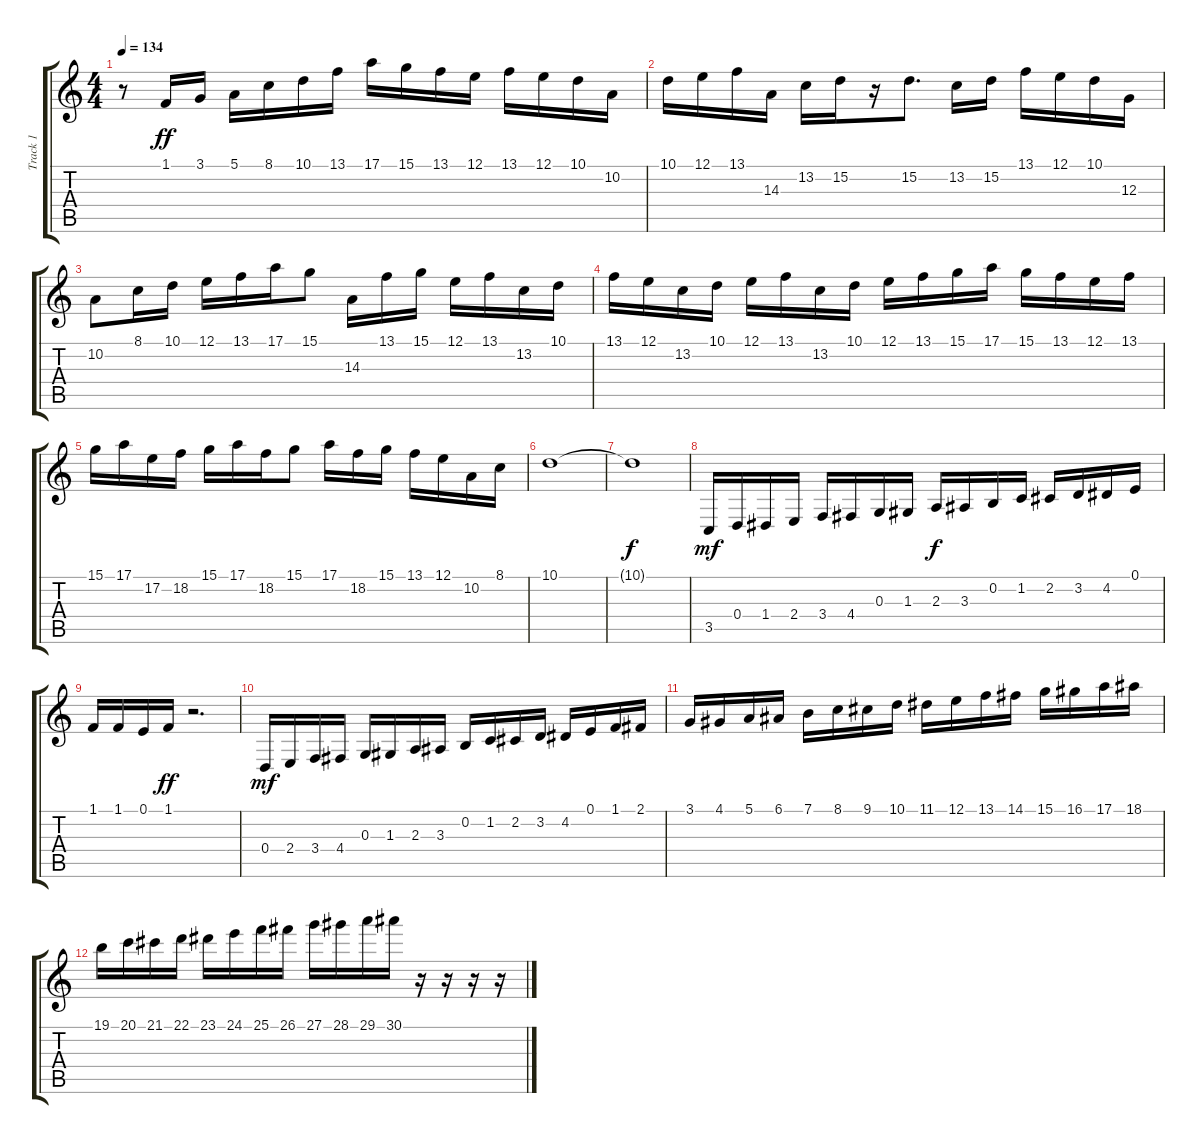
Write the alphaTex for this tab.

\track ("Track 1" "Track 1") {instrument lead2sawtooth}
\staff {score tabs}
\tuning (E4 B3 G3 D3 A2 E2) {hide}
\ts (4 4)
\tempo 134
\clef g2
\ks c
r.8{dy f} 1.1.16{dy ff} 3.1.16 5.1.16 8.1.16 10.1.16 13.1.16 17.1.16 15.1.16 13.1.16 12.1.16 13.1.16 12.1.16 10.1.16 10.2.16 |
10.1.16 12.1.16 13.1.16 14.3.16 13.2.16 15.2.16 r.16 15.2.8{d} 13.2.16 15.2.16 13.1.16 12.1.16 10.1.16 12.3.16 |
10.2.8 8.1.16 10.1.16 12.1.16 13.1.16 17.1.16 15.1.8 14.3.16 13.1.16 15.1.16 12.1.16 13.1.16 13.2.16 10.1.16 |
13.1.16 12.1.16 13.2.16 10.1.16 12.1.16 13.1.16 13.2.16 10.1.16 12.1.16 13.1.16 15.1.16 17.1.16 15.1.16 13.1.16 12.1.16 13.1.16 |
15.1.16 17.1.16 17.2.16 18.2.16 15.1.16 17.1.16 18.2.16 15.1.8 17.1.16 18.2.16 15.1.16 13.1.16 12.1.16 10.2.16 8.1.16 |
10.1.1 |
10.1{t}.1{dy f} |
3.5.16{dy mf} 0.4.16 1.4.16 2.4.16 3.4.16 4.4.16 0.3.16 1.3.16 2.3.16{dy f} 3.3.16 0.2.16 1.2.16 2.2.16 3.2.16 4.2.16 0.1.16 |
1.1.16 1.1.16 0.1.16 1.1.16{dy ff} r.2{d} |
0.4.16{dy mf} 2.4.16 3.4.16 4.4.16 0.3.16 1.3.16 2.3.16 3.3.16 0.2.16 1.2.16 2.2.16 3.2.16 4.2.16 0.1.16 1.1.16 2.1.16 |
3.1.16 4.1.16 5.1.16 6.1.16 7.1.16 8.1.16 9.1.16 10.1.16 11.1.16 12.1.16 13.1.16 14.1.16 15.1.16 16.1.16 17.1.16 18.1.16 |
19.1.16 20.1.16 21.1.16 22.1.16 23.1.16 24.1.16 25.1.16 26.1.16 27.1.16 28.1.16 29.1.16 30.1.16 r.16 r.16 r.16 r.16
